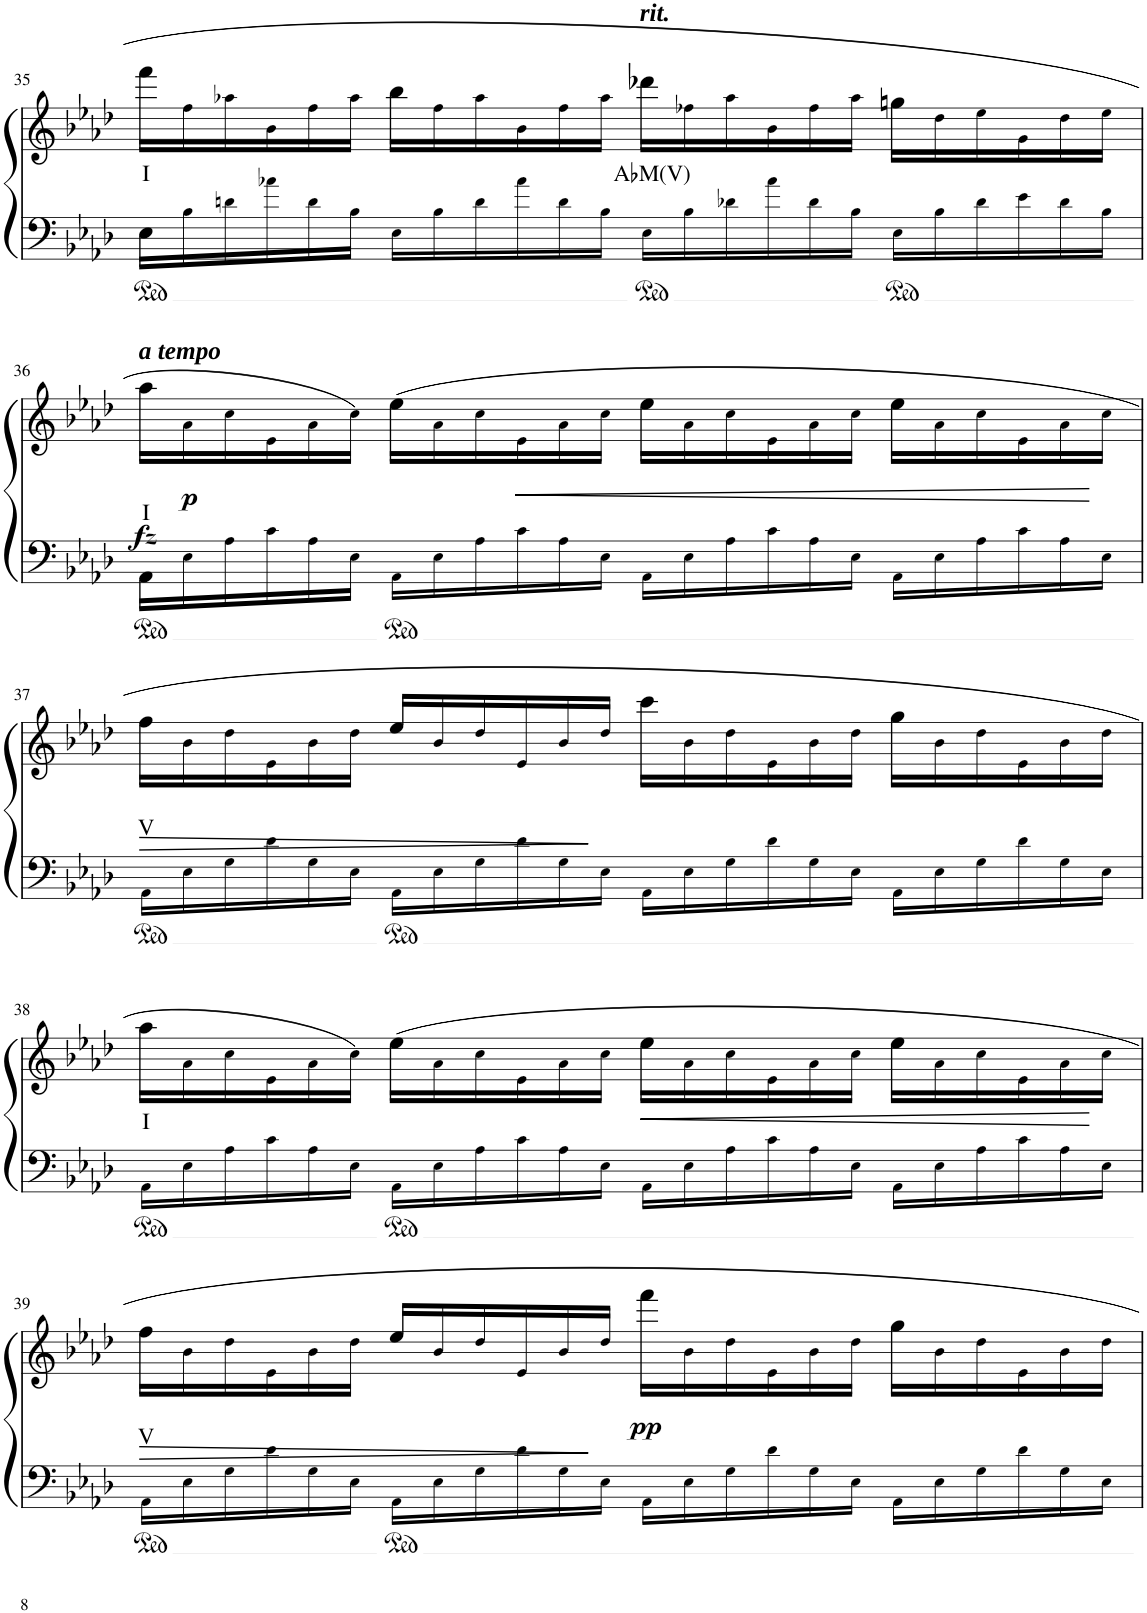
**kern	**kern	**text	**dynam
*part1	*part1	*part1	*part1
*staff2	*staff1	*staff1	*staff1/2
*I"Piano	*	*	*
*I'Pno	*	*	*
!!LO:PB:g=z
*clefF4	*clefG2	*	*
*k[b-e-a-d-]	*k[b-e-a-d-]	*	*
*M4/4	*M4/4	*	*
*met(c)	*met(c)	*	*
*Xtuplet	*Xtuplet	*	*
=35	=35	=35	=35
!	!	!LO:LY:b	!
24E-\LL	24fff\LL	I	.
24B-!\	24ff!\	.	.
24dn!\	24aa-X!\	.	.
24a-X!\	24b-!\	.	.
24d!\	24ff!\	.	.
24B-!\JJ	24aa-!\JJ	.	.
24E-!\LL	24bb-\LL	.	.
24B-!\	24ff!\	.	.
24d!\	24aa-!\	.	.
24a-!\	24b-!\	.	.
24d!\	24ff!\	.	.
24B-!\JJ	24aa-!\JJ	.	.
!	!LO:TX:a:Bi:t=rit.	!	!
!	!	!LO:LY:b	!
24E-!\LL	24ddd-X\LL	A♭M(V)	.
24B-!\	24ff-X!\	.	.
24d-X!\	24aa-!\	.	.
24a-!\	24b-!\	.	.
24d-!\	24ff-!\	.	.
24B-!\JJ	24aa-!\JJ	.	.
24E-!\LL	24ggn\LL	.	.
24B-!\	24dd-!\	.	.
24d-!\	24ee-!\	.	.
24e-!\	24g!\	.	.
24d-!\	24dd-!\	.	.
24B-!\JJ	24ee-!\JJ	.	.
!!LO:LB:g=z
=36	=36	=36	=36
!	!LO:TX:a:Bi:t=a tempo	!	!
!	!	!LO:LY:b	!LO:DY:b
24AA-\LL	24aa-\LL	I	fz
!	!	!	!LO:DY:b
24E-!\	24a-!\	.	p
24A-!\	24cc!\	.	.
24c!\	24e-!\	.	.
24A-!\	24a-!\	.	.
24E-!\JJ	24cc!\JJ	.	.
24AA-!\LL	(24ee-\LL	.	.
24E-!\	24a-!\	.	.
24A-!\	24cc!\	.	.
!	!	!	!LO:HP:b
24c!\	24e-!\	.	<
24A-!\	24a-!\	.	.
24E-!\JJ	24cc!\JJ	.	.
24AA-!\LL	24ee-\LL	.	.
24E-!\	24a-!\	.	.
24A-!\	24cc!\	.	.
24c!\	24e-!\	.	.
24A-!\	24a-!\	.	.
24E-!\JJ	24cc!\JJ	.	.
24AA-!\LL	24ee-\LL	.	.
24E-!\	24a-!\	.	.
24A-!\	24cc!\	.	.
24c!\	24e-!\	.	.
24A-!\	24a-!\	.	.
24E-!\JJ	24cc!\JJ	.	[
!!LO:LB:g=z
=37	=37	=37	=37
!	!	!LO:LY:b	!LO:HP:b
24AA-!\LL	24ff\LL	V	>
24E-!\	24b-!\	.	.
24G!\	24dd-!\	.	.
24d-!\	24e-!\	.	.
24G!\	24b-!\	.	.
24E-!\JJ	24dd-!\JJ	.	.
24AA-!\LL	24ee-/LL	.	.
24E-!\	24b-!/	.	.
24G!\	24dd-!/	.	.
24d-!\	24e-!/	.	.
24G!\	24b-!/	.	.
24E-!\JJ	24dd-!/JJ	.	]
24AA-!\LL	24ccc\LL	.	.
24E-!\	24b-!\	.	.
24G!\	24dd-!\	.	.
24d-!\	24e-!\	.	.
24G!\	24b-!\	.	.
24E-!\JJ	24dd-!\JJ	.	.
24AA-!\LL	24gg\LL	.	.
24E-!\	24b-!\	.	.
24G!\	24dd-!\	.	.
24d-!\	24e-!\	.	.
24G!\	24b-!\	.	.
24E-!\JJ	24dd-!\JJ	.	.
!!LO:LB:g=z
=38	=38	=38	=38
!	!	!LO:LY:b	!
24AA-!\LL	24aa-\LL	I	.
24E-!\	24a-!\	.	.
24A-!\	24cc!\	.	.
24c!\	24e-!\	.	.
24A-!\	24a-!\	.	.
24E-!\JJ	24cc!\JJ)	.	.
24AA-!\LL	24ee-\LL	.	.
24E-!\	24a-!\	.	.
24A-!\	24cc!\	.	.
24c!\	24e-!\	.	.
24A-!\	24a-!\	.	.
24E-!\JJ	24cc!\JJ	.	.
!	!	!	!LO:HP:b
24AA-!\LL	24ee-\LL	.	<
24E-!\	24a-!\	.	.
24A-!\	24cc!\	.	.
24c!\	24e-!\	.	.
24A-!\	24a-!\	.	.
24E-!\JJ	24cc!\JJ	.	.
24AA-!\LL	24ee-\LL	.	.
24E-!\	24a-!\	.	.
24A-!\	24cc!\	.	.
24c!\	24e-!\	.	.
24A-!\	24a-!\	.	.
24E-!\JJ	24cc!\JJ	.	[
!!LO:LB:g=z
=39	=39	=39	=39
!	!	!LO:LY:b	!LO:HP:b
24AA-!\LL	24ff\LL	V	>
24E-!\	24b-!\	.	.
24G!\	24dd-!\	.	.
24d-!\	24e-!\	.	.
24G!\	24b-!\	.	.
24E-!\JJ	24dd-!\JJ	.	.
24AA-!\LL	24ee-/LL	.	.
24E-!\	24b-!/	.	.
24G!\	24dd-!/	.	.
24d-!\	24e-!/	.	.
24G!\	24b-!/	.	.
24E-!\JJ	24dd-!/JJ	.	]
!	!	!	!LO:DY:b
24AA-!\LL	24fff\LL	.	pp
24E-!\	24b-!\	.	.
24G!\	24dd-!\	.	.
24d-!\	24e-!\	.	.
24G!\	24b-!\	.	.
24E-!\JJ	24dd-!\JJ	.	.
24AA-!\LL	24gg\LL	.	.
24E-!\	24b-!\	.	.
24G!\	24dd-!\	.	.
24d-!\	24e-!\	.	.
24G!\	24b-!\	.	.
24E-!\JJ	24dd-!\JJ	.	.
=	=	=	=
*-	*-	*-	*-
